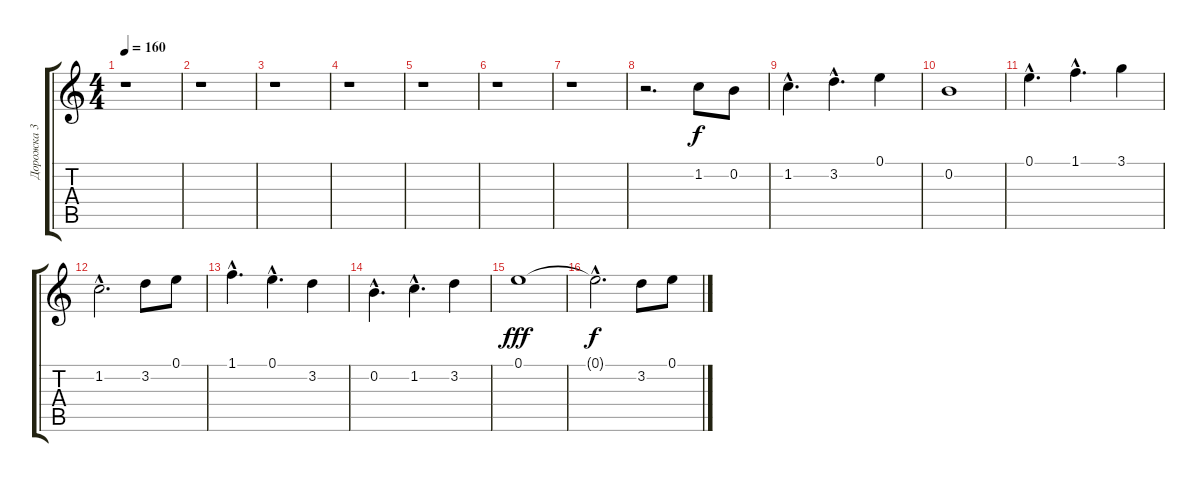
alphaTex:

\track ("Дорожка 3" "Дорожка 3") {instrument overdrivenguitar}
\staff {score tabs}
\tuning (E4 B3 G3 D3 A2 E2) {hide}
\ts (4 4)
\tempo 160
\clef g2
\ks c
r.1{dy f} |
r.1 |
r.1 |
r.1 |
r.1 |
r.1 |
r.1 |
r.2{d} 1.2.8 0.2.8 |
1.2{hac}.4{d} 3.2{hac}.4{d} 0.1.4 |
0.2.1 |
0.1{hac}.4{d} 1.1{hac}.4{d} 3.1.4 |
1.2{hac}.2{d} 3.2.8 0.1.8 |
1.1{hac}.4{d} 0.1{hac}.4{d} 3.2.4 |
0.2{hac}.4{d} 1.2{hac}.4{d} 3.2.4 |
0.1.1{dy fff} |
0.1{hac t}.2{d dy f} 3.2.8 0.1.8
